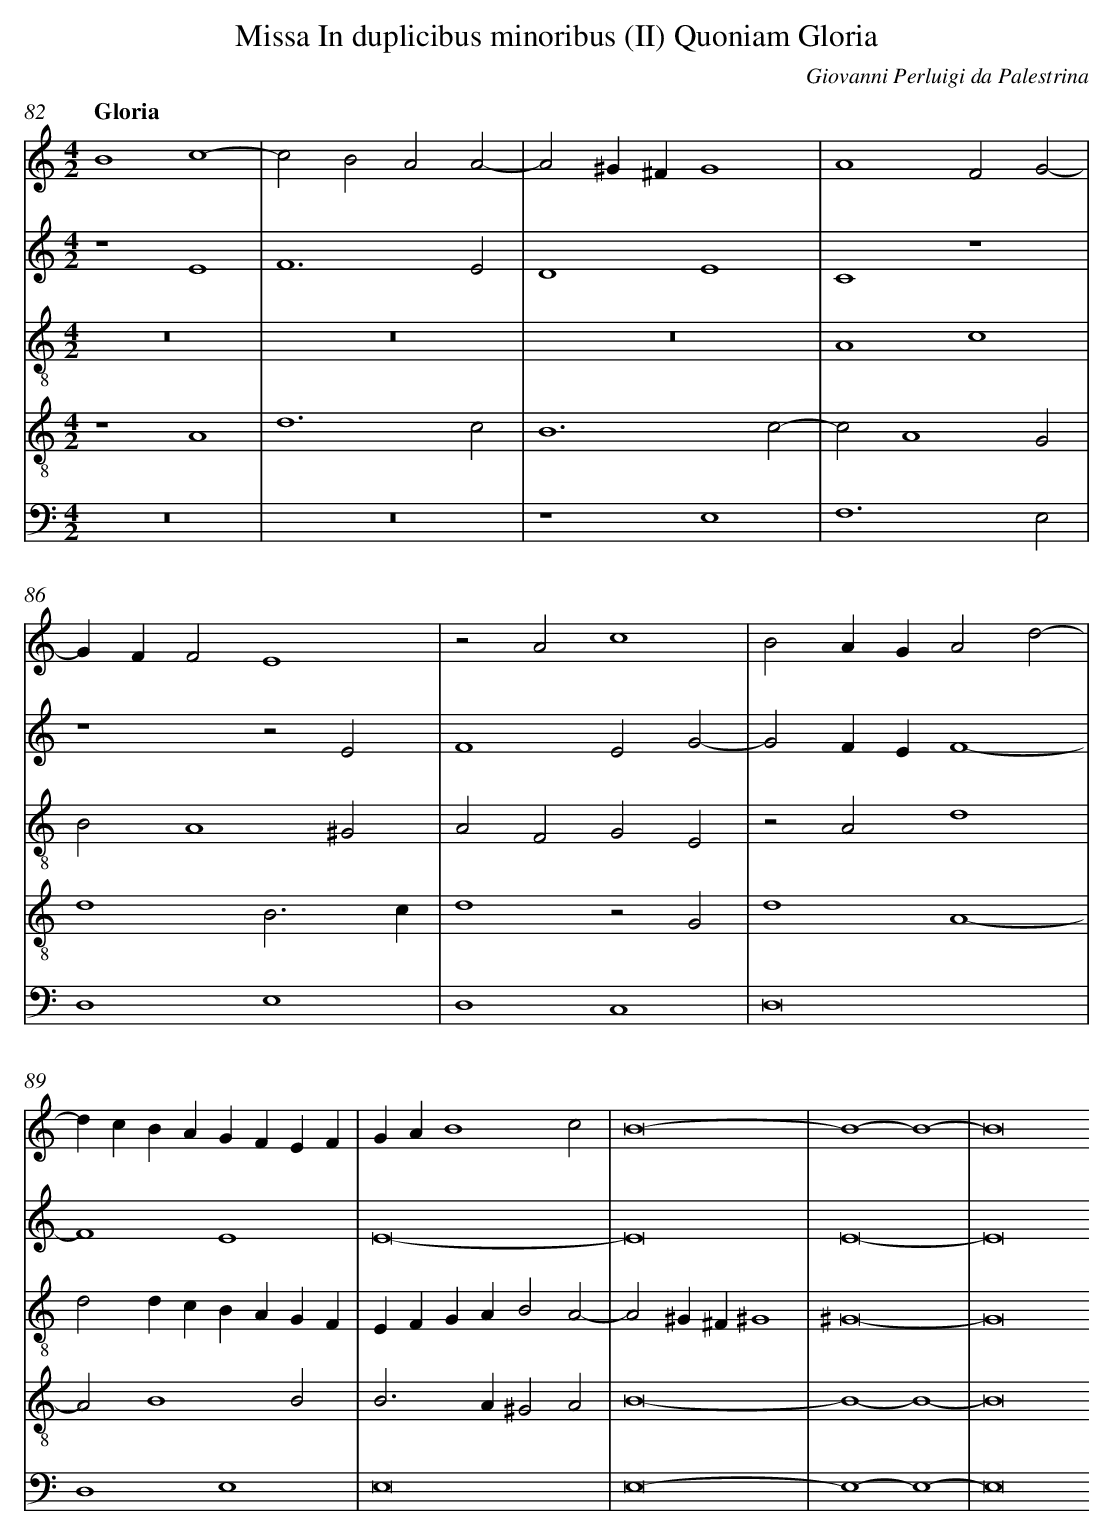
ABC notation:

X:1
T: Missa In duplicibus minoribus (II) Quoniam Gloria
C: Giovanni Perluigi da Palestrina
L: 1/4
M: 4/2
Q: "Gloria"
V: 1 clef=treble
V: 2 clef=treble
V: 3 clef=treble-8
V: 4 clef=treble-8
V: 5 clef=bass
K: C
[V:1] B4c4- |
[V:2] z4E4 |
[V:3] z8 |
[V:4] z4A4 |
[V:5] z8 |
[V:1] c2B2A2A2- |
[V:2] F6E2 |
[V:3] z8 |
[V:4] d6c2 |
[V:5] z8 |
[V:1] A2^G^FG4 |
[V:2] D4E4 |
[V:3] z8 |
[V:4] B6c2- |
[V:5] z4E,4 |
[V:1] A4F2G2- |
[V:2] C4z4 |
[V:3] A4c4 |
[V:4] c2A4G2 |
[V:5] F,6E,2 |
[V:1] GFF2E4 |
[V:2] z4z2E2 |
[V:3] B2A4^G2 |
[V:4] d4B3c |
[V:5] D,4E,4 |
[V:1] z2A2c4 |
[V:2] F4E2G2- |
[V:3] A2F2G2E2 |
[V:4] d4z2G2 |
[V:5] D,4C,4 |
[V:1] B2AGA2d2- |
[V:2] G2FEF4- |
[V:3] z2A2d4 |
[V:4] d4A4- |
[V:5] D,8 |
[V:1] dcBAGFEF |
[V:2] F4E4 |
[V:3] d2dcBAGF |
[V:4] A2B4B2 |
[V:5] D,4E,4 |
[V:1] GAB4c2 |
[V:2] E8- |
[V:3] EFGAB2A2- |
[V:4] B2>A2^G2A2 |
[V:5] E,8 |
[V:1] B8- |
[V:2] E8 |
[V:3] A2^G^F^G4 |
[V:4] B8- |
[V:5] E,8- |
[V:1] B4-B4- |
[V:2] E8- |
[V:3] ^G8- |
[V:4] B4-B4- |
[V:5] E,4-E,4- |
[V:1] B8
[V:2] E8
[V:3] G8
[V:4] B8
[V:5] E,8
